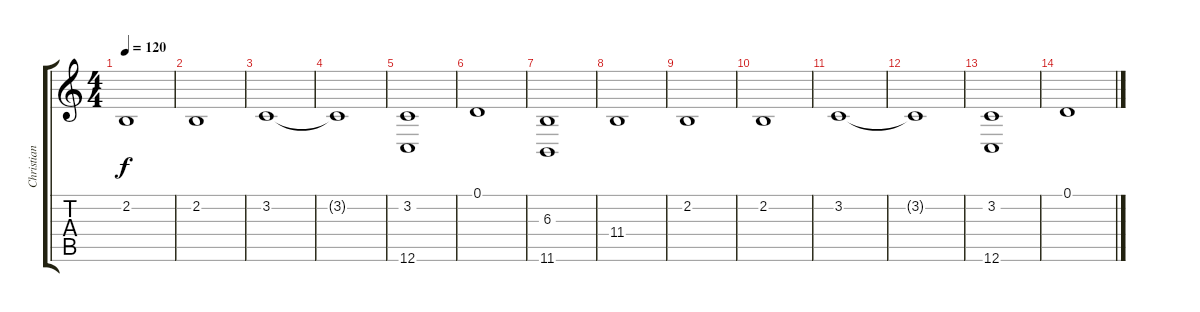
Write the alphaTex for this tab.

\track ("Christian Lorenz - Keyboard III" "Christian ") {instrument pad1newage}
\staff {score tabs}
\tuning (D4 A3 F3 C3 G2 C2) {hide}
\ts (4 4)
\tempo 120
\clef g2
\ks c
2.2.1{dy f instrument choiraahs} |
2.2.1 |
3.2.1 |
3.2{t}.1 |
(3.2 12.6).1 |
0.1.1 |
(6.3 11.6).1 |
11.4.1 |
2.2.1{instrument choiraahs} |
2.2.1 |
3.2.1 |
3.2{t}.1 |
(3.2 12.6).1 |
0.1.1
